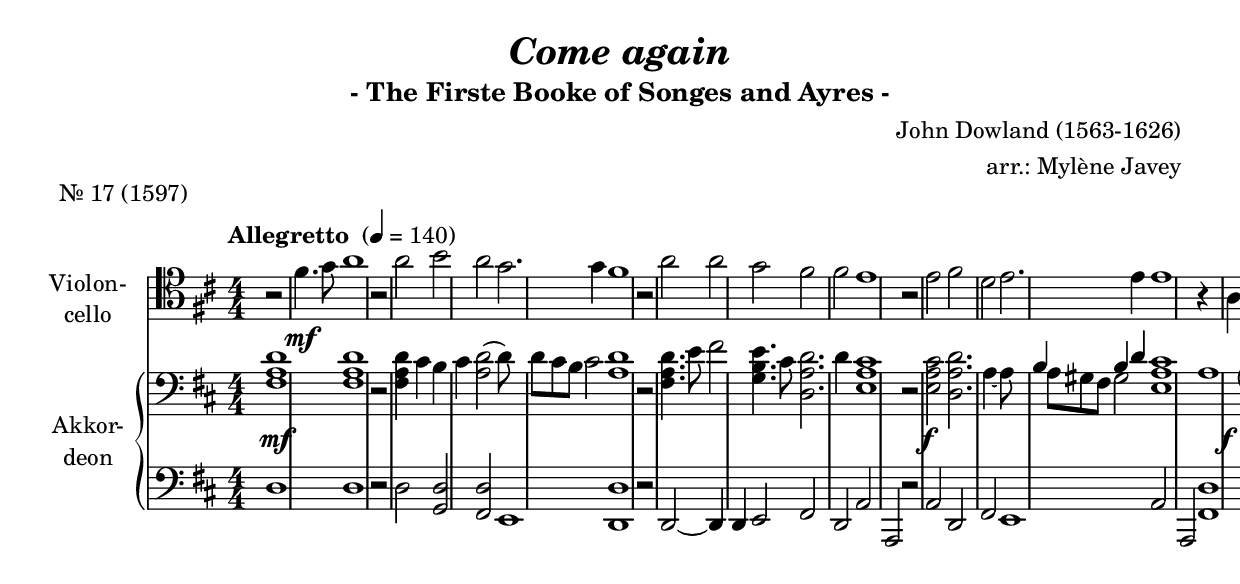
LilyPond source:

\version "2.18.2"
\include "deutsch.ly"

#(set-global-staff-size 20.25)

\header {
  title     = \markup \bold \italic "Come again"
  subtitle  = "- The Firste Booke of Songes and Ayres -"
  composer  = "John Dowland (1563-1626)"
  arranger  = "arr.: Mylène Javey"
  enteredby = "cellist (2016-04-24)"
  piece     = "Nr. 17 (1597)"
}

voiceconsts = {
  \key d \major
  \time 4/4
  \tempo "Allegretto " 4=140
  \numericTimeSignature
%  \compressFullBarRests
  \set tupletSpannerDuration = #(ly:make-moment 1 4)
}

mifl= "oboe"
% mist = "string ensemble 1"
mist = "trumpet"
miva = "pizzicato strings"
%miba = "bassoon"
%miba = "drawbar organ"
miba = "trombone"
%miba = "tuba"
% mikl = "harpsichord"
% mikl = "accordion"
mikl = "concertina"

va = \relative c' {
  \voiceconsts
  \clef "tenor"

  \repeat volta 2 {
    r2 fis4.\mf g8
    a1
    r2 a
    h a
    g2. g4

    fis1
    r2 a
    a g
    fis fis
    e1
    r2 e

    fis d
    e2. e4
    e1
    r4 a, d2
    r4 h e2

    r4 cis fis2
    r4 d g2
    r4 e a2~
    a1~
    a
    r4 a g fis

    e2 r4 fis
    e d d2~
    d4 cis8 h cis2
    d1
    r4 a d2
    r4 h e2

    r4 cis fis2
    r4 d g2
    r4 e a2~
    a1~
    a
    r4 a g fis

    e2 r4 fis
    e d d2~
    d4 cis8 h cis2
    d1
  }
}

vb = \relative c {
  \voiceconsts
  \clef "bass"

  \repeat volta 2 {
    <fis a d>1
    <fis a d>
    r2 <fis a d>4 cis'
    h cis <a d>2(
    d8) d cis h cis2

    <a d>1
    r2 <fis a d>4. e'8
    fis2 <g, h e>4. cis8
    <d, a' d>2. d'4
    <e, a cis>1
    r2 <e a cis>

    <d a' d>2. << {
      s4 | s8 h'4 s8 h4 d
    } \\ {
      a4~ | a8 a gis fis gis2
    } >>
    <e a cis>1
    a
    <g? h>2 r4 <g h>

    <e a cis>2 r4 <a cis>
    <fis d'>2 r4 <h d>
    <a e'>2 r4 <a e'>
    <a fis'>1
    <a fis'>2 <g h e>
    <a d>4. cis8 h4 d

    <a cis>2 a4 d
    <g, h> fis~ fis g
    <e a> d e g
    <fis a d>1
    a
    <g h>2 r4 <g h>

    <e a cis>2 r4 <a cis>
    <fis d'>2 r4 <h d>
    <a e'>2 r4 <a e'>
    <a fis'>1
    <a fis'>2 <g h e>
    <a d>4. cis8 h4 d

    <a cis>2 a4 d
    <g, h> fis~ fis g
    <e a> d e g
    <fis a d>1
  }
}

vc = \relative c {
  \voiceconsts
  \clef "bass"

  \repeat volta 2 {
    d1
    d
    r2 d
    <g, d'> <fis d'>
    e1

    <d d'>
    r2 d~
    d4 d e2
    fis d
    a' a,
    r a'

    d, fis
    e1
    a2 a,
    <fis' d'>1
    g2 r4 g

    a2 r4 a
    h2 r4 h
    cis2 r4 cis
    d2 d,
    d'4 d, e2
    <fis d'> g

    a <fis d'>
    g4 a h2
    a a,
    d1
    <fis d'>
    g2 r4 g

    a2 r4 a
    h2 r4 h
    cis2 r4 cis
    d2 d,
    d'4 d, e2
    <fis d'> g

    a <fis d'>
    g4 a h2
    a a,
    d1
  }
}

\include "v4.ily"

music = <<
      \new Staff {
        \set Staff.midiInstrument = \miba
        \set Staff.instrumentName = \markup \center-column { "Violon-" "cello" }
        \transpose d d { \va }
      }

      \new PianoStaff <<
        \set PianoStaff.instrumentName = \markup \center-column { "Akkor-" "deon" }
        \set PianoStaff.midiInstrument = \mikl
        \new Staff {
          \transpose d d { \vb }
        }

        \new Dynamics \dy

        \new Staff {
          \transpose d d { \vc }
        }
        >>
>>

\book {
  \score {
   \music
    \layout {}
  }

  \score {
    \unfoldRepeats \music

    \midi {
      \context {
        \Score
      }
    }
  }
}
